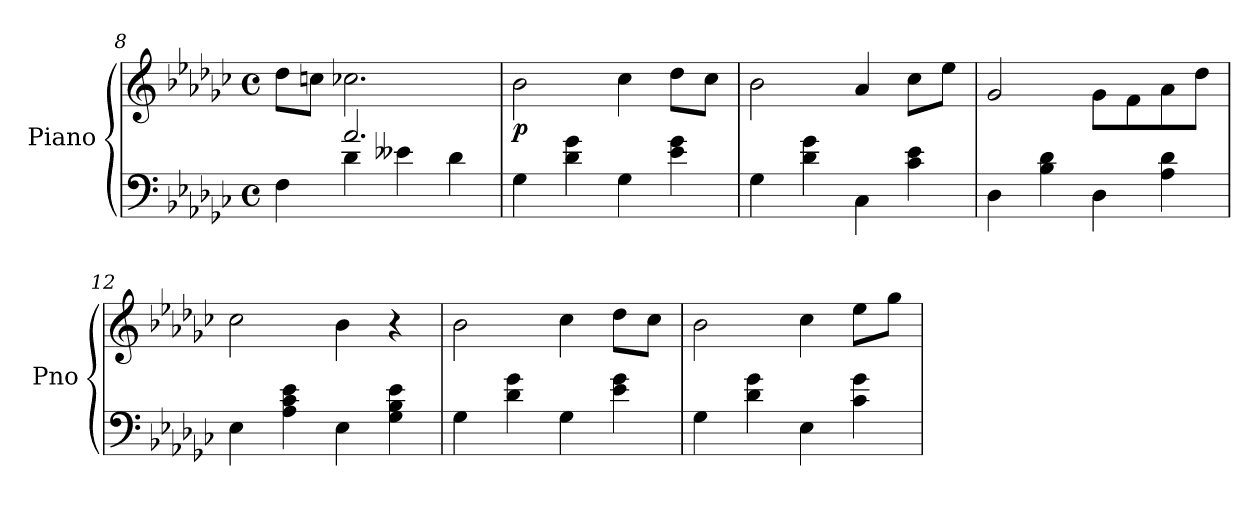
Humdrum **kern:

**kern	**kern	**dynam
*part1	*part1	*part1
*staff2	*staff1	*staff1/2
*I"Piano	*	*
*I'Pno	*	*
*clefF4	*clefG2	*
*k[b-e-a-d-g-c-]	*k[b-e-a-d-g-c-]	*
*G-:	*G-:	*
*M4/4	*M4/4	*
*met(c)	*met(c)	*
=8	=8	=8
*^	*	*
4F\	4ryy	8dd-\L	.
.	.	8ccn\J	.
2.a-/	4d-\	2.cc-X\	.
.	4e--X\	.	.
.	4d-\	.	.
=9	=9	=9	=9
!	!	!	!LO:DY:b
*v	*v	*	*
4G-\	2b-\	p
4d-\ 4g-\	.	.
4G-\	4cc-\	.
4e-\ 4g-\	8dd-\L	.
.	8cc-\J	.
=10	=10	=10
4G-\	2b-\	.
4d-\ 4g-\	.	.
4C-\	4a-/	.
4c-\ 4e-\	8cc-\L	.
.	8ee-\J	.
=11	=11	=11
4D-\	2g-/	.
4B-\ 4d-\	.	.
4D-\	8g-\L	.
.	8f\	.
4A-\ 4d-\	8a-\	.
.	8dd-\J	.
=12	=12	=12
4E-\	2cc-\	.
4A-\ 4c-\ 4e-\	.	.
4E-\	4b-\	.
4G-\ 4B-\ 4e-\	4r	.
=13	=13	=13
4G-\	2b-\	.
4d-\ 4g-\	.	.
4G-\	4cc-\	.
4e-\ 4g-\	8dd-\L	.
.	8cc-\J	.
!!LO:LB:g=z
=14	=14	=14
4G-\	2b-\	.
4d-\ 4g-\	.	.
4E-\	4cc-\	.
4c-\ 4g-\	8ee-\L	.
.	8gg-\J	.
=	=	=
*-	*-	*-
